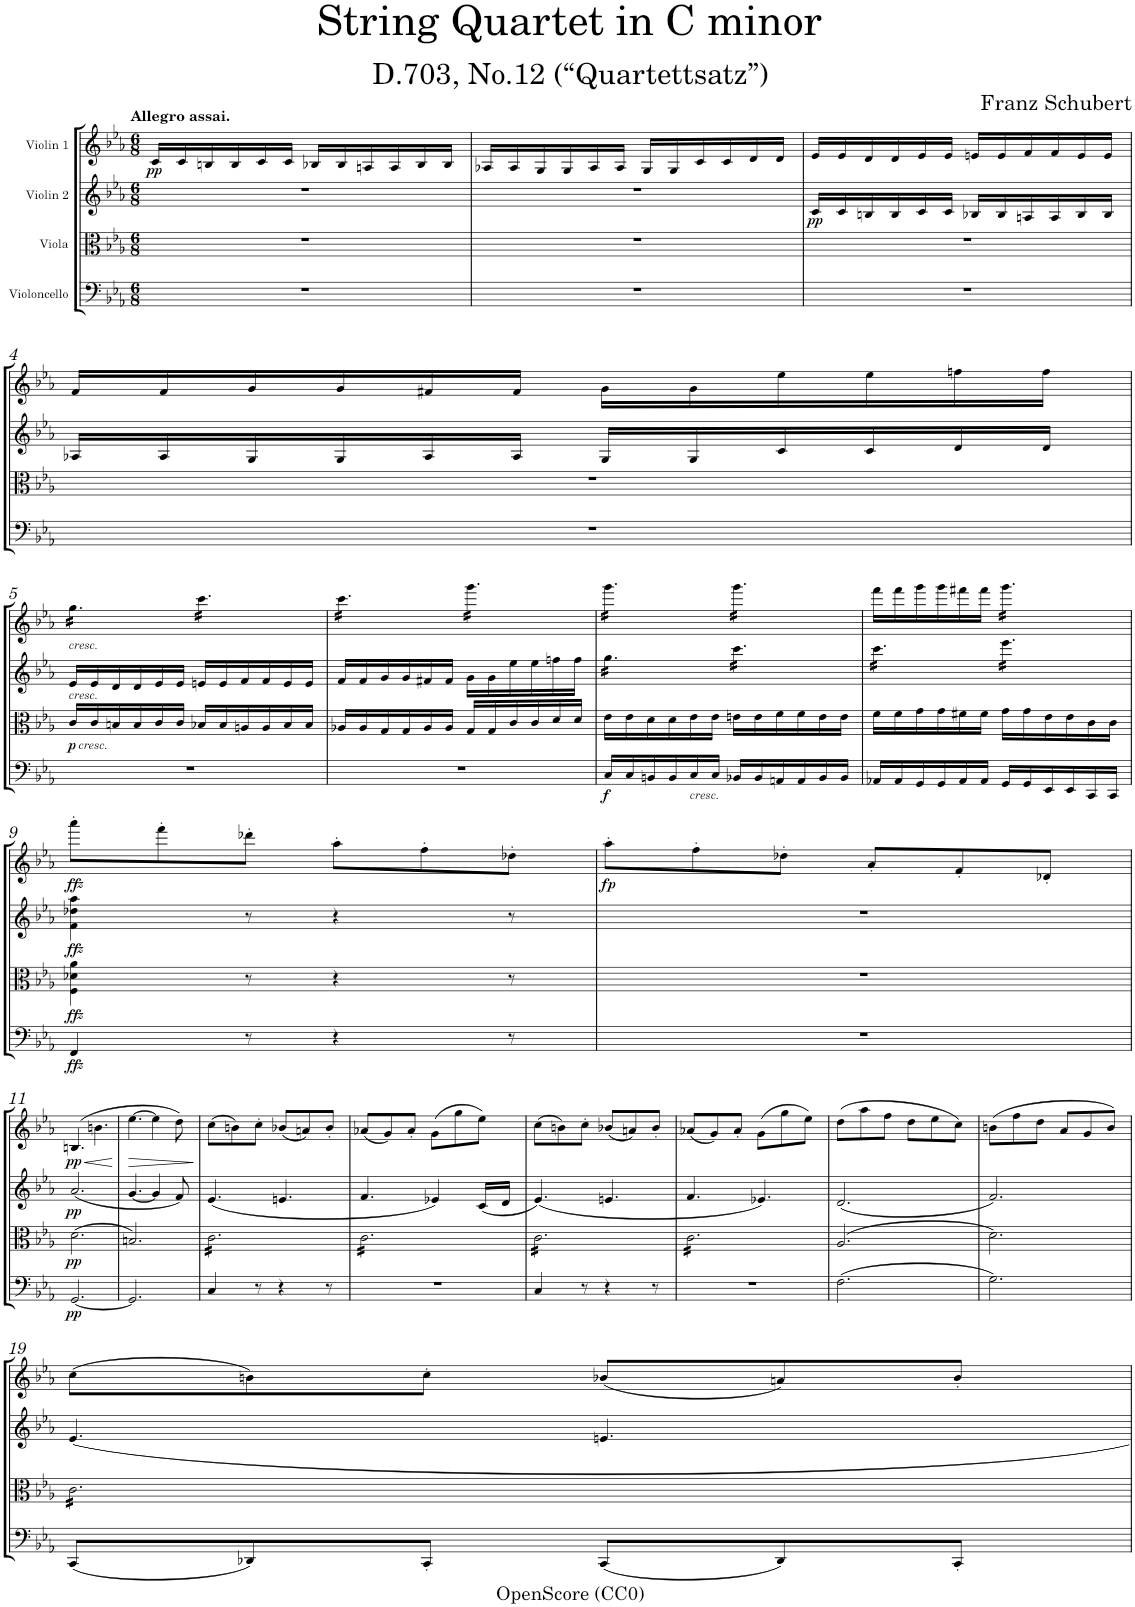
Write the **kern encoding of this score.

**kern	**dynam	**kern	**dynam	**kern	**dynam	**kern	**dynam
*part4	*part4	*part3	*part3	*part2	*part2	*part1	*part1
*staff4	*staff4	*staff3	*staff3	*staff2	*staff2	*staff1	*staff1
*I"Violoncello	*	*I"Viola	*	*I"Violin 2	*	*I"Violin 1	*
*I'Vc	*	*I'Vla	*	*I'Vln	*	*I'Vln	*
*clefF4	*	*clefC3	*	*clefG2	*	*clefG2	*
*k[b-e-a-]	*	*k[b-e-a-]	*	*k[b-e-a-]	*	*k[b-e-a-]	*
*M6/8	*	*M6/8	*	*M6/8	*	*M6/8	*
=1	=1	=1	=1	=1	=1	=1	=1
!	!	!	!	!	!	!LO:TX:a:B:t=Allegro assai.	!
!	!	!	!	!	!	!	!LO:DY:b
2.r	.	2.r	.	2.r	.	16c/LL	pp
.	.	.	.	.	.	16c/	.
.	.	.	.	.	.	16Bn/	.
.	.	.	.	.	.	16B/	.
.	.	.	.	.	.	16c/	.
.	.	.	.	.	.	16c/JJ	.
.	.	.	.	.	.	16B-X/LL	.
.	.	.	.	.	.	16B-/	.
.	.	.	.	.	.	16An/	.
.	.	.	.	.	.	16A/	.
.	.	.	.	.	.	16B-/	.
.	.	.	.	.	.	16B-/JJ	.
=2	=2	=2	=2	=2	=2	=2	=2
2.r	.	2.r	.	2.r	.	16A-X/LL	.
.	.	.	.	.	.	16A-/	.
.	.	.	.	.	.	16G/	.
.	.	.	.	.	.	16G/	.
.	.	.	.	.	.	16A-/	.
.	.	.	.	.	.	16A-/JJ	.
.	.	.	.	.	.	16G/LL	.
.	.	.	.	.	.	16G/	.
.	.	.	.	.	.	16c/	.
.	.	.	.	.	.	16c/	.
.	.	.	.	.	.	16d/	.
.	.	.	.	.	.	16d/JJ	.
=3	=3	=3	=3	=3	=3	=3	=3
!	!	!	!	!	!LO:DY:b	!	!
2.r	.	2.r	.	16c/LL	pp	16e-/LL	.
.	.	.	.	16c/	.	16e-/	.
.	.	.	.	16Bn/	.	16d/	.
.	.	.	.	16B/	.	16d/	.
.	.	.	.	16c/	.	16e-/	.
.	.	.	.	16c/JJ	.	16e-/JJ	.
.	.	.	.	16B-X/LL	.	16en/LL	.
.	.	.	.	16B-/	.	16e/	.
.	.	.	.	16An/	.	16f/	.
.	.	.	.	16A/	.	16f/	.
.	.	.	.	16B-/	.	16e/	.
.	.	.	.	16B-/JJ	.	16e/JJ	.
!!LO:LB:g=z
=4	=4	=4	=4	=4	=4	=4	=4
2.r	.	2.r	.	16A-X/LL	.	16f/LL	.
.	.	.	.	16A-/	.	16f/	.
.	.	.	.	16G/	.	16g/	.
.	.	.	.	16G/	.	16g/	.
.	.	.	.	16A-/	.	16f#X/	.
.	.	.	.	16A-/JJ	.	16f#/JJ	.
.	.	.	.	16G/LL	.	16g\LL	.
.	.	.	.	16G/	.	16g\	.
.	.	.	.	16c/	.	16ee-\	.
.	.	.	.	16c/	.	16ee-\	.
.	.	.	.	16d/	.	16ffn\	.
.	.	.	.	16d/JJ	.	16ff\JJ	.
!!LO:LB:g=z
=5	=5	=5	=5	=5	=5	=5	=5
!	!	!	!	!	!	!LO:TX:b:i:t=cresc.	!
!	!	!	!	!LO:TX:b:i:t=cresc.	!	!	!
!	!	!LO:TX:b:i:t=cresc.	!	!	!	!	!
!	!	!	!LO:DY:b	!	!	!	!
*	*	*	*	*	*	*tremolo	*
2.r	.	16c/LL	p	16e-/LL	.	16gg\LL	.
.	.	16c/	.	16e-/	.	16gg\	.
.	.	16Bn/	.	16d/	.	16gg\	.
.	.	16B/	.	16d/	.	16gg\	.
.	.	16c/	.	16e-/	.	16gg\	.
.	.	16c/JJ	.	16e-/JJ	.	16gg\JJ	.
.	.	16B-X/LL	.	16en/LL	.	16ccc\LL	.
.	.	16B-/	.	16e/	.	16ccc\	.
.	.	16An/	.	16f/	.	16ccc\	.
.	.	16A/	.	16f/	.	16ccc\	.
.	.	16B-/	.	16e/	.	16ccc\	.
.	.	16B-/JJ	.	16e/JJ	.	16ccc\JJ	.
=6	=6	=6	=6	=6	=6	=6	=6
2.r	.	16A-X/LL	.	16f/LL	.	16ccc\LL	.
.	.	16A-/	.	16f/	.	16ccc\	.
.	.	16G/	.	16g/	.	16ccc\	.
.	.	16G/	.	16g/	.	16ccc\	.
.	.	16A-/	.	16f#X/	.	16ccc\	.
.	.	16A-/JJ	.	16f#/JJ	.	16ccc\JJ	.
.	.	16G/LL	.	16g\LL	.	16ggg\LL	.
.	.	16G/	.	16g\	.	16ggg\	.
.	.	16c/	.	16ee-\	.	16ggg\	.
.	.	16c/	.	16ee-\	.	16ggg\	.
.	.	16d/	.	16ffn\	.	16ggg\	.
.	.	16d/JJ	.	16ff\JJ	.	16ggg\JJ	.
=7	=7	=7	=7	=7	=7	=7	=7
!	!LO:DY:b	!	!	!	!	!	!
*	*	*	*	*tremolo	*	*	*
16C/LL	f	16e-\LL	.	16gg\LL	.	16ggg\LL	.
16C/	.	16e-\	.	16gg\	.	16ggg\	.
16BBn/	.	16d\	.	16gg\	.	16ggg\	.
16BB/	.	16d\	.	16gg\	.	16ggg\	.
!LO:TX:b:i:t=cresc.	!	!	!	!	!	!	!
16C/	.	16e-\	.	16gg\	.	16ggg\	.
16C/JJ	.	16e-\JJ	.	16gg\JJ	.	16ggg\JJ	.
16BB-X/LL	.	16en\LL	.	16ccc\LL	.	16ggg\LL	.
16BB-/	.	16e\	.	16ccc\	.	16ggg\	.
16AAn/	.	16f\	.	16ccc\	.	16ggg\	.
16AA/	.	16f\	.	16ccc\	.	16ggg\	.
16BB-/	.	16e\	.	16ccc\	.	16ggg\	.
16BB-/JJ	.	16e\JJ	.	16ccc\JJ	.	16ggg\JJ	.
*	*	*	*	*	*	*Xtremolo	*
=8	=8	=8	=8	=8	=8	=8	=8
16AA-X/LL	.	16f\LL	.	16ccc\LL	.	16fff\LL	.
16AA-/	.	16f\	.	16ccc\	.	16fff\	.
16GG/	.	16g\	.	16ccc\	.	16ggg\	.
16GG/	.	16g\	.	16ccc\	.	16ggg\	.
16AA-/	.	16f#X\	.	16ccc\	.	16fff#X\	.
16AA-/JJ	.	16f#\JJ	.	16ccc\JJ	.	16fff#\JJ	.
*	*	*	*	*	*	*tremolo	*
16GG/LL	.	16g\LL	.	16eee-\LL	.	16ggg\LL	.
16GG/	.	16g\	.	16eee-\	.	16ggg\	.
16EE-/	.	16e-\	.	16eee-\	.	16ggg\	.
16EE-/	.	16e-\	.	16eee-\	.	16ggg\	.
16CC/	.	16c\	.	16eee-\	.	16ggg\	.
16CC/JJ	.	16c\JJ	.	16eee-\JJ	.	16ggg\JJ	.
*	*	*	*	*	*	*Xtremolo	*
*	*	*	*	*Xtremolo	*	*	*
!!LO:LB:g=z
=9	=9	=9	=9	=9	=9	=9	=9
!	!LO:DY:b	!	!LO:DY:b	!	!LO:DY:b	!	!LO:DY:b
4FF/	other-dynamics	4F\ 4d-X\ 4a-\	other-dynamics	4f\ 4dd-X\ 4aa-\	other-dynamics	8aaa-'\L	other-dynamics
.	.	.	.	.	.	8fff'\	.
8r	.	8r	.	8r	.	8ddd-X'\J	.
4r	.	4r	.	4r	.	8aa-'\L	.
.	.	.	.	.	.	8ff'\	.
8r	.	8r	.	8r	.	8dd-X'\J	.
=10	=10	=10	=10	=10	=10	=10	=10
!	!	!	!	!	!	!	!LO:DY:b
2.r	.	2.r	.	2.r	.	8aa-'\L	fp
.	.	.	.	.	.	8ff'\	.
.	.	.	.	.	.	8dd-X'\J	.
.	.	.	.	.	.	8a-'/L	.
.	.	.	.	.	.	8f'/	.
.	.	.	.	.	.	8d-X'/J	.
!!LO:LB:g=z
=11	=11	=11	=11	=11	=11	=11	=11
!	!LO:DY:b	!	!LO:DY:b	!	!LO:DY:b	!	!LO:HP:b
!	!	!	!	!	!	!	!LO:DY:n=1:b
[2.GG/	pp	(2.d\	pp	(2.a-/	pp	(4.Bn/	< pp
.	.	.	.	.	.	4.bn\	.
.	.	.	.	.	.	.	[
=12	=12	=12	=12	=12	=12	=12	=12
!	!	!	!	!	!	!	!LO:HP:b
2.GG/]	.	2.Bn/)	.	[4.g/	.	[4.ee-\	>
.	.	.	.	4g/]	.	4ee-\]	.
.	.	.	.	8f/)	.	8dd\)	.
.	.	.	.	.	.	.	]
=13	=13	=13	=13	=13	=13	=13	=13
*	*	*tremolo	*	*	*	*	*
4C/	.	16c\LL	.	(4.e-/	.	(8cc\L	.
.	.	16c\	.	.	.	.	.
.	.	16c\	.	.	.	8bn\)	.
.	.	16c\	.	.	.	.	.
8r	.	16c\	.	.	.	8cc'\J	.
.	.	16c\	.	.	.	.	.
4r	.	16c\	.	4.en/	.	(8b-X/L	.
.	.	16c\	.	.	.	.	.
.	.	16c\	.	.	.	8an/)	.
.	.	16c\	.	.	.	.	.
8r	.	16c\	.	.	.	8b-'/J	.
.	.	16c\JJ	.	.	.	.	.
=14	=14	=14	=14	=14	=14	=14	=14
2.r	.	16c\LL	.	4.f/	.	(8a-X/L	.
.	.	16c\	.	.	.	.	.
.	.	16c\	.	.	.	8g/)	.
.	.	16c\	.	.	.	.	.
.	.	16c\	.	.	.	8a-'/J	.
.	.	16c\	.	.	.	.	.
.	.	16c\	.	4e-X/)	.	(8g\L	.
.	.	16c\	.	.	.	.	.
.	.	16c\	.	.	.	8gg\	.
.	.	16c\	.	.	.	.	.
.	.	16c\	.	(16c/LL	.	8ee-\J)	.
.	.	16c\JJ	.	16d/JJ	.	.	.
=15	=15	=15	=15	=15	=15	=15	=15
4C/	.	16c\LL	.	(4.e-/)	.	(8cc\L	.
.	.	16c\	.	.	.	.	.
.	.	16c\	.	.	.	8bn\)	.
.	.	16c\	.	.	.	.	.
8r	.	16c\	.	.	.	8cc'\J	.
.	.	16c\	.	.	.	.	.
4r	.	16c\	.	4.en/	.	(8b-X/L	.
.	.	16c\	.	.	.	.	.
.	.	16c\	.	.	.	8an/)	.
.	.	16c\	.	.	.	.	.
8r	.	16c\	.	.	.	8b-'/J	.
.	.	16c\JJ	.	.	.	.	.
=16	=16	=16	=16	=16	=16	=16	=16
2.r	.	16c\LL	.	4.f/	.	(8a-X/L	.
.	.	16c\	.	.	.	.	.
.	.	16c\	.	.	.	8g/)	.
.	.	16c\	.	.	.	.	.
.	.	16c\	.	.	.	8a-'/J	.
.	.	16c\	.	.	.	.	.
.	.	16c\	.	4.e-X/)	.	(8g\L	.
.	.	16c\	.	.	.	.	.
.	.	16c\	.	.	.	8gg\	.
.	.	16c\	.	.	.	.	.
.	.	16c\	.	.	.	8ee-\J)	.
.	.	16c\JJ	.	.	.	.	.
*	*	*Xtremolo	*	*	*	*	*
=17	=17	=17	=17	=17	=17	=17	=17
(2.F\	.	(2.A-/	.	(2.d/	.	(8dd\L	.
.	.	.	.	.	.	8aa-\	.
.	.	.	.	.	.	8ff\J	.
.	.	.	.	.	.	8dd\L	.
.	.	.	.	.	.	8ee-\	.
.	.	.	.	.	.	8cc\J)	.
=18	=18	=18	=18	=18	=18	=18	=18
2.G\)	.	2.d\)	.	2.f/)	.	(8bn\L	.
.	.	.	.	.	.	8ff\	.
.	.	.	.	.	.	8dd\J	.
.	.	.	.	.	.	8a-/L	.
.	.	.	.	.	.	8g/	.
.	.	.	.	.	.	8b/J)	.
!!LO:LB:g=z
=19	=19	=19	=19	=19	=19	=19	=19
*	*	*tremolo	*	*	*	*	*
(8CC/L	.	16c\LL	.	4.e-/	.	(8cc\L	.
.	.	16c\	.	.	.	.	.
8DD-X/)	.	16c\	.	.	.	8bn\)	.
.	.	16c\	.	.	.	.	.
8CC'/J	.	16c\	.	.	.	8cc'\J	.
.	.	16c\	.	.	.	.	.
(8CC/L	.	16c\	.	4.en/	.	(8b-X/L	.
.	.	16c\	.	.	.	.	.
8DD-/)	.	16c\	.	.	.	8an/)	.
.	.	16c\	.	.	.	.	.
8CC'/J	.	16c\	.	.	.	8b-'/J	.
.	.	16c\JJ	.	.	.	.	.
*	*	*Xtremolo	*	*	*	*	*
=	=	=	=	=	=	=	=
*-	*-	*-	*-	*-	*-	*-	*-
